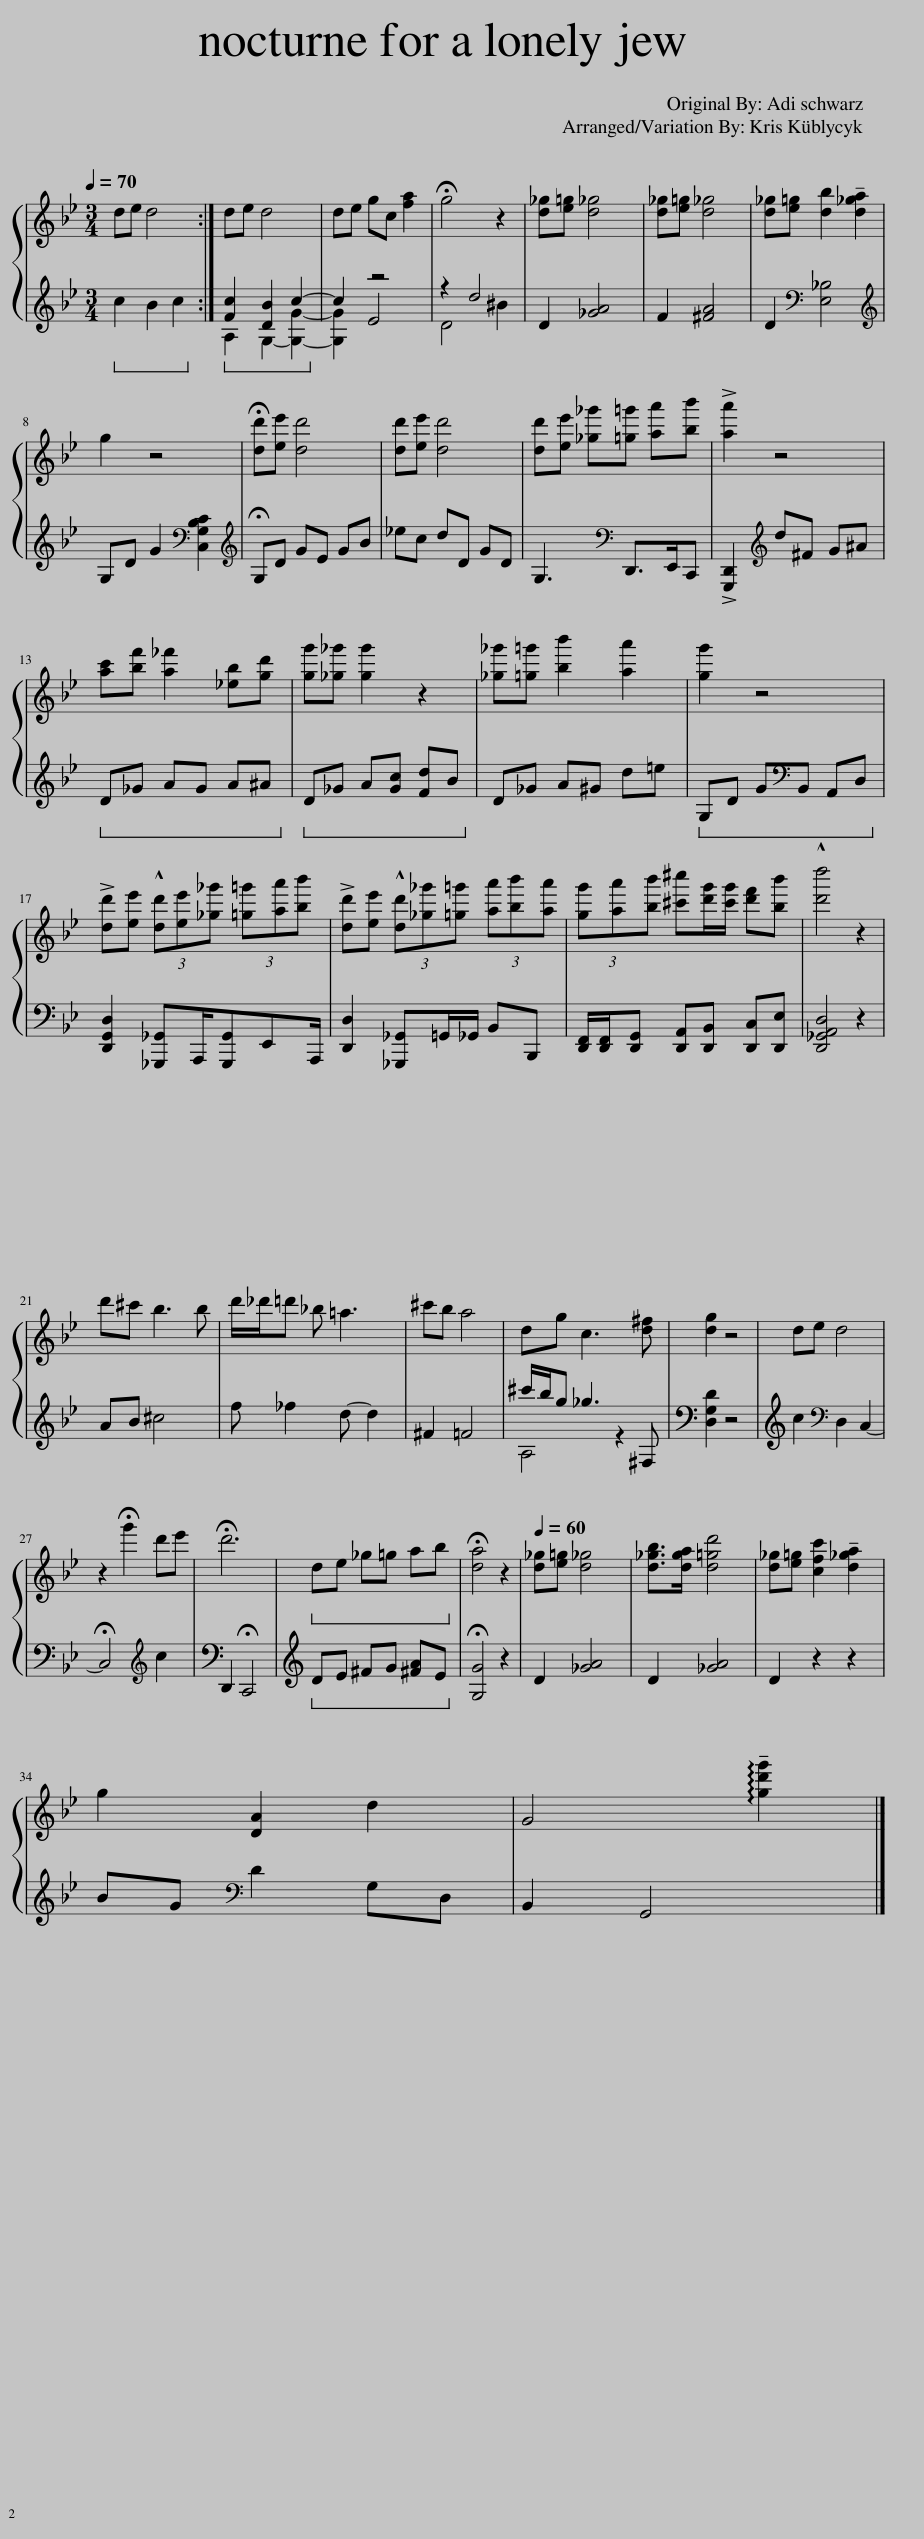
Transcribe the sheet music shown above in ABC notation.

X:1
%%score { 1 | ( 2 3 ) }
L:1/8
Q:1/4=70
M:3/4
I:linebreak $
K:Bb
V:1 treble
V:2 treble
V:3 treble
V:1
 de d4 :| de d4 | de gc [fa]2 | !fermata!g4 z2 | [d_g][e=g] [d_g]4 | %5
 [d_g][e=g] [d_g]4 | [d_g][e=g] [db]2 !tenuto![d_ga]2 |$ g2 z4 | !fermata![dd'][ee'] [dd']4 | [dd'][ee'] [dd']4 | %10
 [dd'][ee'] [_g_g'][=g=g'] [aa'][bb'] | !>![aa']2 z4 |$ [ac'][bf'] [a_f']2 [_eb][gd'] | [gg'][_g_g'] [gg']2 z2 | [_g_g'][=g=g'] [bb']2 [aa']2 | %15
 [gg']2 z4 |$ !>![dd'][ee'] (3!^![dd'][ee'][_g_g'] (3[=g=g'][aa'][bb'] | !>![dd'][ee'] (3!^![dd'][_g_g'][=g=g'] (3[aa'][bb'][aa'] | (3[gg'][aa'][bb'] [^c'^c''][d'g']/[c'g']/ [d'f'][bb'] | !^![d'd'']4 z2 |$ %20
 d'^c' b3 b | d'/_d'/=d' _b =a3 | ^c'b a4 | dg c3 [d^f] | [dg]2 z4 | %25
 de d4 |$ z2 !fermata!g'2 d'e' | !fermata!d'6 | de _g=g ab | !fermata![da]4 z2 | %30
[Q:1/4=60] [d_g][e=g] [d_g]4 | [d_gb]>[dga] [d=gd']4 | [d_g][e=g] [cfc']2 !tenuto![d_ga]2 |$ g2 [DA]2 d2 | G4 !arpeggio!!tenuto![gd'g']2 |] %35
V:2
!ped! c2 B2 c2!ped-up! :|!ped! [Fc]2 [DB]2 c2-!ped-up! | c2 E4 | z2 d4 | D2 [_GA]4 | %5
 F2 [^FA]4 | D2[K:bass] [E,_B,]4 |$[K:treble] G,D G2[K:bass] [C,G,B,C]2 |[K:treble] !fermata!G,D GE GB | _ec dD GD | %10
 G,3[K:bass] D,,>E,,C,, | !>![G,,,D,,]2[K:treble] d^F G^A |$!ped! D_G AG A^A!ped-up! |!ped! D_G A[Gc] [Fd]B!ped-up! | D_G A^G d=e | %15
!ped! G,D G[K:bass]B,, A,,D,!ped-up! |$ [D,,G,,D,]2 [_G,,,_G,,]A,,,/[G,,,G,,]E,,A,,,/ | [D,,D,]2 [_G,,,_G,,]=G,,/_G,,/ B,,B,,, | [D,,F,,]/[D,,F,,]/[D,,G,,] [D,,A,,][D,,B,,] [D,,C,][D,,E,] | [D,,_G,,A,,D,]4 z2 |$ %20
 AB ^c4 | f _f2 d- d2 | ^F2 =F4 | ^c'/b/g _g3 ^F, | [D,G,D]2 z4 | %25
 c2[K:bass] D,2 C,2- |$ !fermata!C,4[K:treble] c2 | D,,2 !fermata!C,,4 |!ped! DE ^FG [^FA]E!ped-up! | !fermata![G,G]4 z2 | %30
 D2 [_GA]4 | D2 [_GA]4 | D2 z2 z2 |$ BG[K:bass] D2 G,D, | B,,2 G,,4 |] %35
V:3
 x6 :| A,2 G,2- [G,G]2- | [G,G]2 z4 | D4 ^B2 | x6 | %5
 x6 | x2[K:bass] x4 |$[K:treble] x4[K:bass] x2 |[K:treble] x6 | x6 | %10
 x3[K:bass] x3 | x2[K:treble] x4 |$ x6 | x6 | x6 | %15
 x3[K:bass] x3 |$ x6 | x6 | x6 | x6 |$ %20
 x6 | x6 | x6 | A,4 z2 | x6 | %25
 x2[K:bass] x4 |$ x4[K:treble] x2 | x6 | x6 | x6 | %30
 x6 | x6 | x6 |$ x2[K:bass] x4 | x6 |] %35
